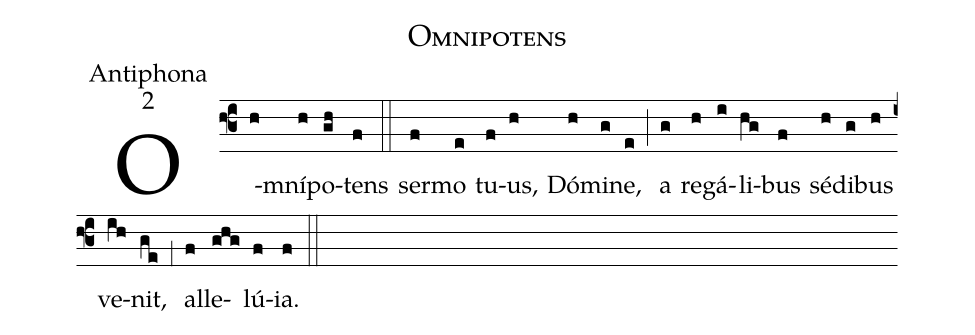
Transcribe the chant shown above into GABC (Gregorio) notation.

name:Omnipotens;
office-part:Antiphona;
mode:2;
%%
(f3) O(h)mní(h)po(gh)tens(f) (::)
ser(f)mo(e) tu(f)us,(h) Dó(h)mi(g)ne,(e) (;) a(g) re(h)gá(i)li(hg)bus(f) sé(h)di(g)bus(h) ve(ih)nit,(ge) (,1) al(f)le(ghg)lú(f)ia.(f) (::)
